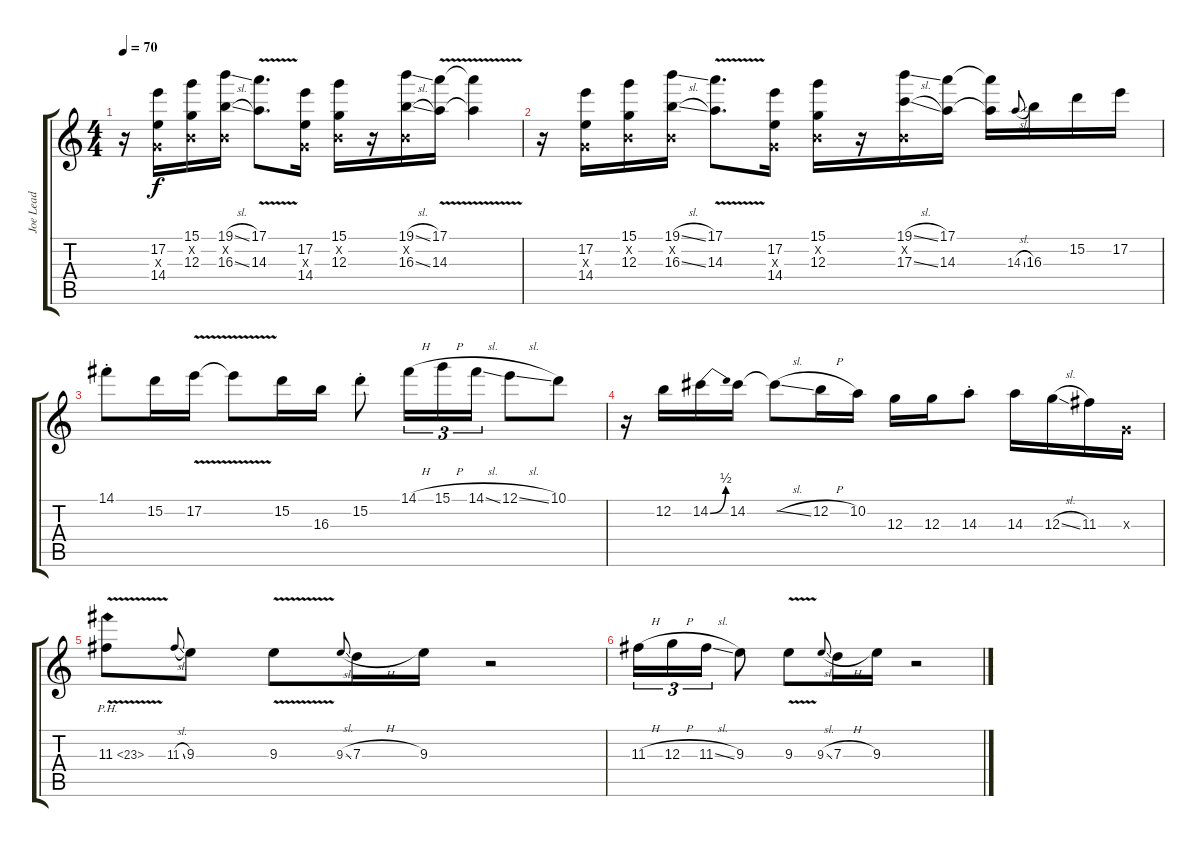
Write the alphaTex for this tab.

\track ("Joe Lead" "Joe Lead") {instrument distortionguitar}
\staff {score tabs}
\tuning (E4 B3 G3 D3 A2 E2) {hide}
\ts (4 4)
\tempo 70
\clef g2
\ks c
r.16{dy f} (17.2 0.3{x} 14.4).16 (15.1 0.2{x} 12.3).16 (19.1{sl} 0.2{x} 16.3{sl}).16 (17.1{v} 14.3{v}).8{d} (17.2 0.3{x} 14.4).16 (15.1 0.2{x} 12.3).16 r.16 (19.1{sl} 0.2{x} 16.3{sl}).16 (17.1{v} 14.3{v}).16 (17.1{t} 14.3{t}).4 |
r.16 (17.2 0.3{x} 14.4).16 (15.1 0.2{x} 12.3).16 (19.1{sl} 0.2{x} 16.3{sl}).16 (17.1{v} 14.3).8{d} (17.2 0.3{x} 14.4).16 (15.1 0.2{x} 12.3).16 r.16 (19.1{sl} 0.2{x} 17.3{sl}).16 (17.1 14.3).16 (17.1{t} 14.3{t}).16 14.3{sl}.8{gr onbeat} 16.3.16 15.2.16 17.2.16 |
14.1{st}.8 15.2.16 17.2{v}.16 17.2{t}.8 15.2.16 16.3.16 15.2{st}.8 14.1{h}.16{tu (3 2)} 15.1{h}.16{tu (3 2)} 14.1{sl}.16{tu (3 2)} 12.1{sl}.8 10.1.8 |
r.16 12.2.16 14.2{be (bend 0 0 60 2)}.16 14.2.16 14.2{sl t}.8 12.2{h}.16 10.2.16 12.3.16 12.3.16 14.3{st}.8 14.3.16 12.3{sl}.16 11.3.16 0.3{x}.16 |
11.3{ph 12 v}.8 11.3{sl}.8{gr onbeat} 9.3.8 9.3{v}.8 9.3{sl}.8{gr onbeat} 7.3{h}.16 9.3.16 r.2 |
11.3{h}.16{tu (3 2)} 12.3{h}.16{tu (3 2)} 11.3{sl}.16{tu (3 2)} 9.3.8 9.3{v}.8 9.3{sl}.8{gr onbeat} 7.3{h}.16 9.3.16 r.2
